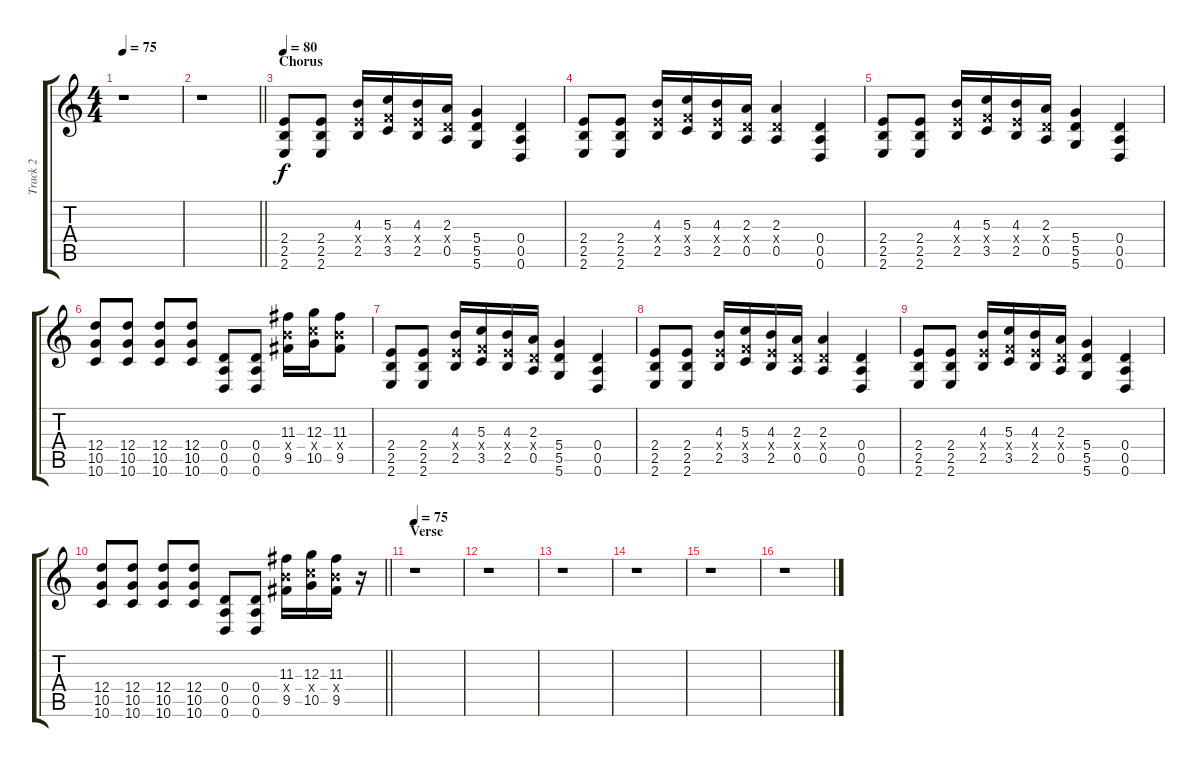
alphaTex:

\track ("Track 2" "Track 2") {instrument overdrivenguitar}
\staff {score tabs}
\tuning (E4 B3 G3 D3 A2 D2) {hide}
\ts (4 4)
\tempo 75
\clef g2
\ks c
r.1{dy f} |
\barLineRight lightlight
r.1 |
\section ("" "Chorus")
\tempo 80
(2.4 2.5 2.6).8 (2.4 2.5 2.6).8 (4.3 2.4{x} 2.5).16 (5.3 3.4{x} 3.5).16 (4.3 2.4{x} 2.5).16 (2.3 0.4{x} 0.5).16 (5.4 5.5 5.6).4 (0.4 0.5 0.6).4 |
(2.4 2.5 2.6).8 (2.4 2.5 2.6).8 (4.3 2.4{x} 2.5).16 (5.3 3.4{x} 3.5).16 (4.3 2.4{x} 2.5).16 (2.3 0.4{x} 0.5).16 (2.3 0.4{x} 0.5).4 (0.4 0.5 0.6).4 |
(2.4 2.5 2.6).8 (2.4 2.5 2.6).8 (4.3 2.4{x} 2.5).16 (5.3 3.4{x} 3.5).16 (4.3 2.4{x} 2.5).16 (2.3 0.4{x} 0.5).16 (5.4 5.5 5.6).4 (0.4 0.5 0.6).4 |
(12.4 10.5 10.6).8 (12.4 10.5 10.6).8 (12.4 10.5 10.6).8 (12.4 10.5 10.6).8 (0.4 0.5 0.6).8 (0.4 0.5 0.6).8 (11.3 9.4{x} 9.5).16 (12.3 10.4{x} 10.5).16 (11.3 9.4{x} 9.5).8 |
(2.4 2.5 2.6).8 (2.4 2.5 2.6).8 (4.3 2.4{x} 2.5).16 (5.3 3.4{x} 3.5).16 (4.3 2.4{x} 2.5).16 (2.3 0.4{x} 0.5).16 (5.4 5.5 5.6).4 (0.4 0.5 0.6).4 |
(2.4 2.5 2.6).8 (2.4 2.5 2.6).8 (4.3 2.4{x} 2.5).16 (5.3 3.4{x} 3.5).16 (4.3 2.4{x} 2.5).16 (2.3 0.4{x} 0.5).16 (2.3 0.4{x} 0.5).4 (0.4 0.5 0.6).4 |
(2.4 2.5 2.6).8 (2.4 2.5 2.6).8 (4.3 2.4{x} 2.5).16 (5.3 3.4{x} 3.5).16 (4.3 2.4{x} 2.5).16 (2.3 0.4{x} 0.5).16 (5.4 5.5 5.6).4 (0.4 0.5 0.6).4 |
\barLineRight lightlight
(12.4 10.5 10.6).8 (12.4 10.5 10.6).8 (12.4 10.5 10.6).8 (12.4 10.5 10.6).8 (0.4 0.5 0.6).8 (0.4 0.5 0.6).8 (11.3 9.4{x} 9.5).16 (12.3 10.4{x} 10.5).16 (11.3 9.4{x} 9.5).16 r.16 |
\section ("" "Verse")
\tempo 75
r.1 |
r.1 |
r.1 |
r.1 |
r.1 |
r.1
